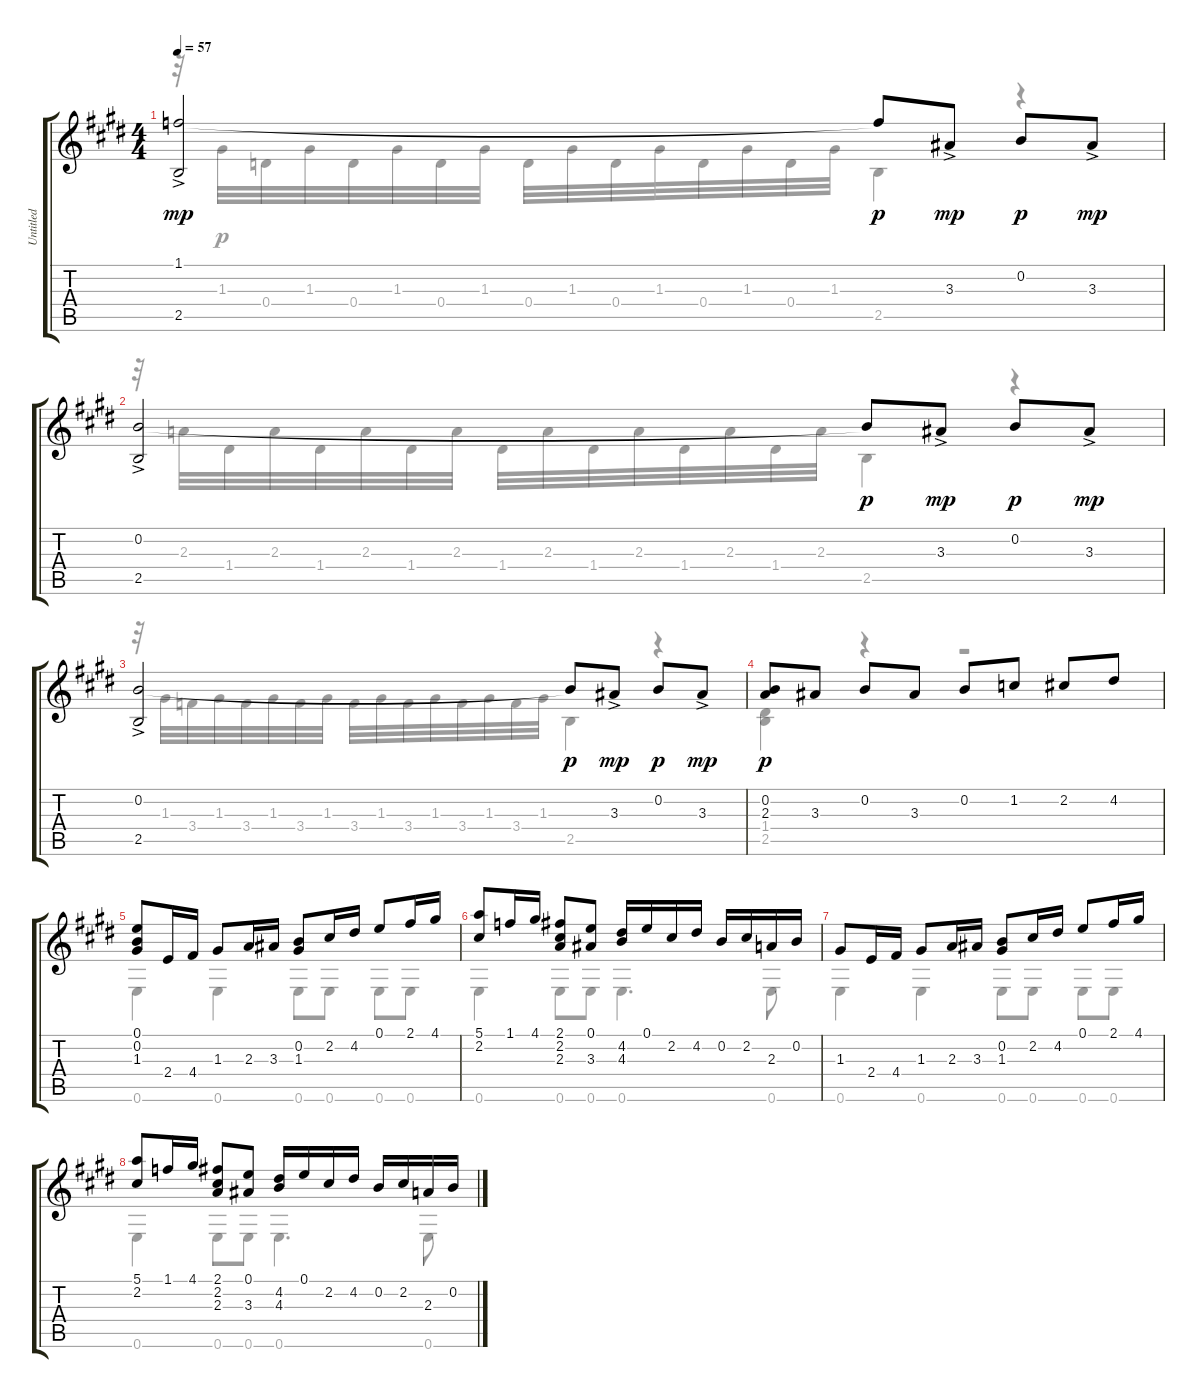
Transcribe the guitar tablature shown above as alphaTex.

\track ("Untitled" "Untitled") {instrument acousticguitarnylon}
\staff {score tabs}
\tuning (E4 B3 G3 D3 A2 E2) {hide}
\voice
\ts (4 4)
\tempo 57
\clef g2
\ks e
(1.1{ac} 2.5{ac}).2{dy mp} 1.1{t}.8{dy p} 3.3{ac}.8{dy mp} 0.2.8{dy p} 3.3{ac}.8{dy mp} |
\ks c#minor
(0.2{ac} 2.5{ac}).2 0.2{t}.8{dy p} 3.3{ac}.8{dy mp} 0.2.8{dy p} 3.3{ac}.8{dy mp} |
\ks e
(0.2{ac} 2.5{ac}).2 0.2{t}.8{dy p} 3.3{ac}.8{dy mp} 0.2.8{dy p} 3.3{ac}.8{dy mp} |
\ks c#minor
(0.2 2.3).8{dy p} 3.3.8 0.2.8 3.3.8 0.2.8 1.2.8 2.2.8 4.2.8 |
\ks e
(0.1 0.2 1.3).8 2.4.16 4.4.16 1.3.8 2.3.16 3.3.16 (0.2 1.3).8 2.2.16 4.2.16 0.1.8 2.1.16 4.1.16 |
\ks c#minor
(5.1 2.2).8 1.1.16 4.1.16 (2.1 2.2 2.3).8 (0.1 3.3).8 (4.2 4.3).16 0.1.16 2.2.16 4.2.16 0.2.16 2.2.16 2.3.16 0.2.16 |
\ks e
1.3.8 2.4.16 4.4.16 1.3.8 2.3.16 3.3.16 (0.2 1.3).8 2.2.16 4.2.16 0.1.8 2.1.16 4.1.16 |
\ks c#minor
(5.1 2.2).8 1.1.16 4.1.16 (2.1 2.2 2.3).8 (0.1 3.3).8 (4.2 4.3).16 0.1.16 2.2.16 4.2.16 0.2.16 2.2.16 2.3.16 0.2.16
\voice
\clef g2
\ottava regular
\simile none
\ks e
r.32{dy p} 1.3.32 0.4.32 1.3.32 0.4.32 1.3.32 0.4.32 1.3.32 0.4.32 1.3.32 0.4.32 1.3.32 0.4.32 1.3.32 0.4.32 1.3.32 2.5.4 r.4 |
\ks c#minor
r.32 2.3.32 1.4.32 2.3.32 1.4.32 2.3.32 1.4.32 2.3.32 1.4.32 2.3.32 1.4.32 2.3.32 1.4.32 2.3.32 1.4.32 2.3.32 2.5.4 r.4 |
\ks e
r.32 1.3.32 3.4.32 1.3.32 3.4.32 1.3.32 3.4.32 1.3.32 3.4.32 1.3.32 3.4.32 1.3.32 3.4.32 1.3.32 3.4.32 1.3.32 2.5.4 r.4 |
\ks c#minor
(1.4 2.5).4 r.4 r.2 |
\ks e
0.6.4 0.6.4 0.6.8 0.6.8 0.6.8 0.6.8 |
\ks c#minor
0.6.4 0.6.8 0.6.8 0.6.4{d} 0.6.8 |
\ks e
0.6.4 0.6.4 0.6.8 0.6.8 0.6.8 0.6.8 |
\ks c#minor
0.6.4 0.6.8 0.6.8 0.6.4{d} 0.6.8
